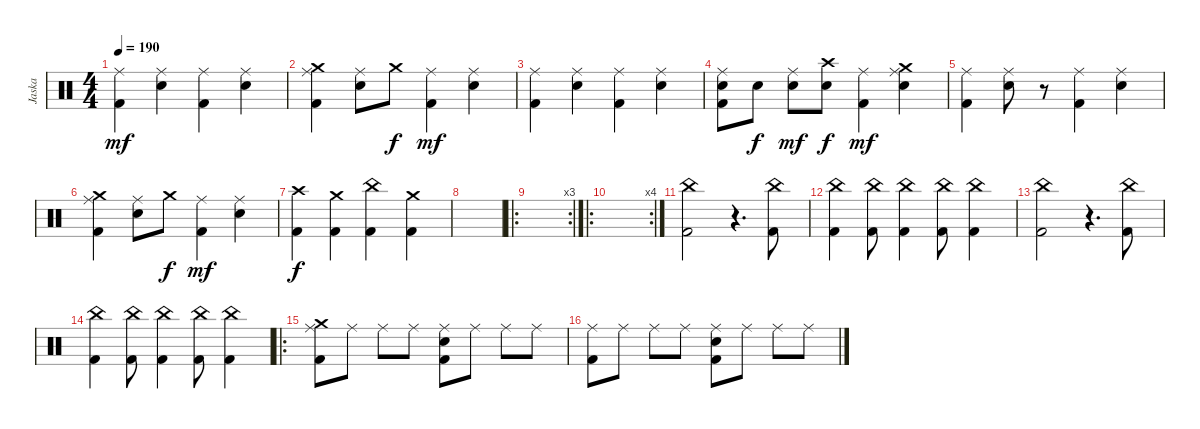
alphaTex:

\track ("Jaska" "Jaska") {instrument percussion}
\staff {score}
\articulation defaults
\ts (4 4)
\tempo 190
\clef neutral
\ks c
("Ride (middle)" "Kick (hit) 2").4{dy mf} ("Ride (middle)" "Snare (hit) 2").4 ("Ride (middle)" "Kick (hit) 2").4 ("Ride (middle)" "Snare (hit) 2").4 |
("Ride (middle)" "Crash medium (hit)" "Kick (hit) 2").4 ("Ride (middle)" "Snare (hit) 2").8 "Crash medium (hit)".8{dy f} ("Ride (middle)" "Kick (hit) 2").4{dy mf} ("Ride (middle)" "Snare (hit) 2").4 |
("Ride (middle)" "Kick (hit) 2").4 ("Ride (middle)" "Snare (hit) 2").4 ("Ride (middle)" "Kick (hit) 2").4 ("Ride (middle)" "Snare (hit) 2").4 |
("Ride (middle)" "Snare (hit) 2" "Kick (hit) 2").8 "Snare (hit) 2".8{dy f} ("Ride (middle)" "Snare (hit) 2").8{dy mf} ("Crash high (hit)" "Snare (hit) 2").8{dy f} ("Ride (middle)" "Kick (hit) 2").4{dy mf} ("Ride (middle)" "Crash medium (hit)" "Snare (hit) 2").4 |
("Ride (middle)" "Kick (hit) 2").4 ("Ride (middle)" "Snare (hit) 2").8 r.8 ("Ride (middle)" "Kick (hit) 2").4 ("Ride (middle)" "Snare (hit) 2").4 |
("Ride (middle)" "Crash medium (hit)" "Kick (hit) 2").4 ("Ride (middle)" "Snare (hit) 2").8 "Crash medium (hit)".8{dy f} ("Ride (middle)" "Kick (hit) 2").4{dy mf} ("Ride (middle)" "Snare (hit) 2").4 |
("Crash high (hit)" "Kick (hit) 2").4{dy f} ("Crash medium (hit)" "Kick (hit) 2").4 ("China (hit)" "Kick (hit) 2").4 ("Crash medium (hit)" "Kick (hit) 2").4 |
|
\ro
\rc 3
|
\ro
\rc 4
|
("China (hit)" "Kick (hit) 2").2 r.4{d} ("China (hit)" "Kick (hit) 2").8 |
("China (hit)" "Kick (hit) 2").4 ("China (hit)" "Kick (hit) 2").8 ("China (hit)" "Kick (hit) 2").4 ("China (hit)" "Kick (hit) 2").8 ("China (hit)" "Kick (hit) 2").4 |
("China (hit)" "Kick (hit) 2").2 r.4{d} ("China (hit)" "Kick (hit) 2").8 |
("China (hit)" "Kick (hit) 2").4 ("China (hit)" "Kick (hit) 2").8 ("China (hit)" "Kick (hit) 2").4 ("China (hit)" "Kick (hit) 2").8 ("China (hit)" "Kick (hit) 2").4 |
\ro
("Ride (middle)" "Crash medium (hit)" "Kick (hit) 2").8 "Ride (middle)".8 "Ride (middle)".8 "Ride (middle)".8 ("Ride (middle)" "Snare (hit) 2" "Kick (hit) 2").8 "Ride (middle)".8 "Ride (middle)".8 "Ride (middle)".8 |
("Ride (middle)" "Kick (hit) 2").8 "Ride (middle)".8 "Ride (middle)".8 "Ride (middle)".8 ("Ride (middle)" "Snare (hit) 2" "Kick (hit) 2").8 "Ride (middle)".8 "Ride (middle)".8 "Ride (middle)".8
